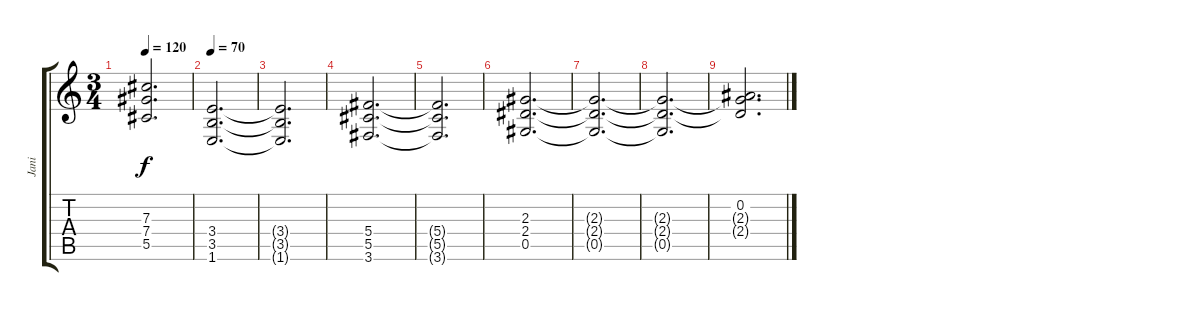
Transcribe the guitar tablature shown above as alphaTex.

\track ("Jani" "Jani") {instrument distortionguitar}
\staff {score tabs}
\tuning (Eb4 Bb3 Gb3 Db3 Ab2 Eb2) {hide}
\ts (3 4)
\tempo 120
\clef g2
\ks c
(7.3{t} 7.4{t} 5.5{t}).2{d dy f} |
\tempo 70
(3.4 3.5 1.6).2{d} |
(3.4{t} 3.5{t} 1.6{t}).2{d} |
(5.4 5.5 3.6).2{d} |
(5.4{t} 5.5{t} 3.6{t}).2{d} |
(2.3 2.4 0.5).2{d} |
(2.3{t} 2.4{t} 0.5{t}).2{d} |
(2.3{t} 2.4{t} 0.5{t}).2{d} |
(0.2 2.3{t} 2.4{t}).2{d}
